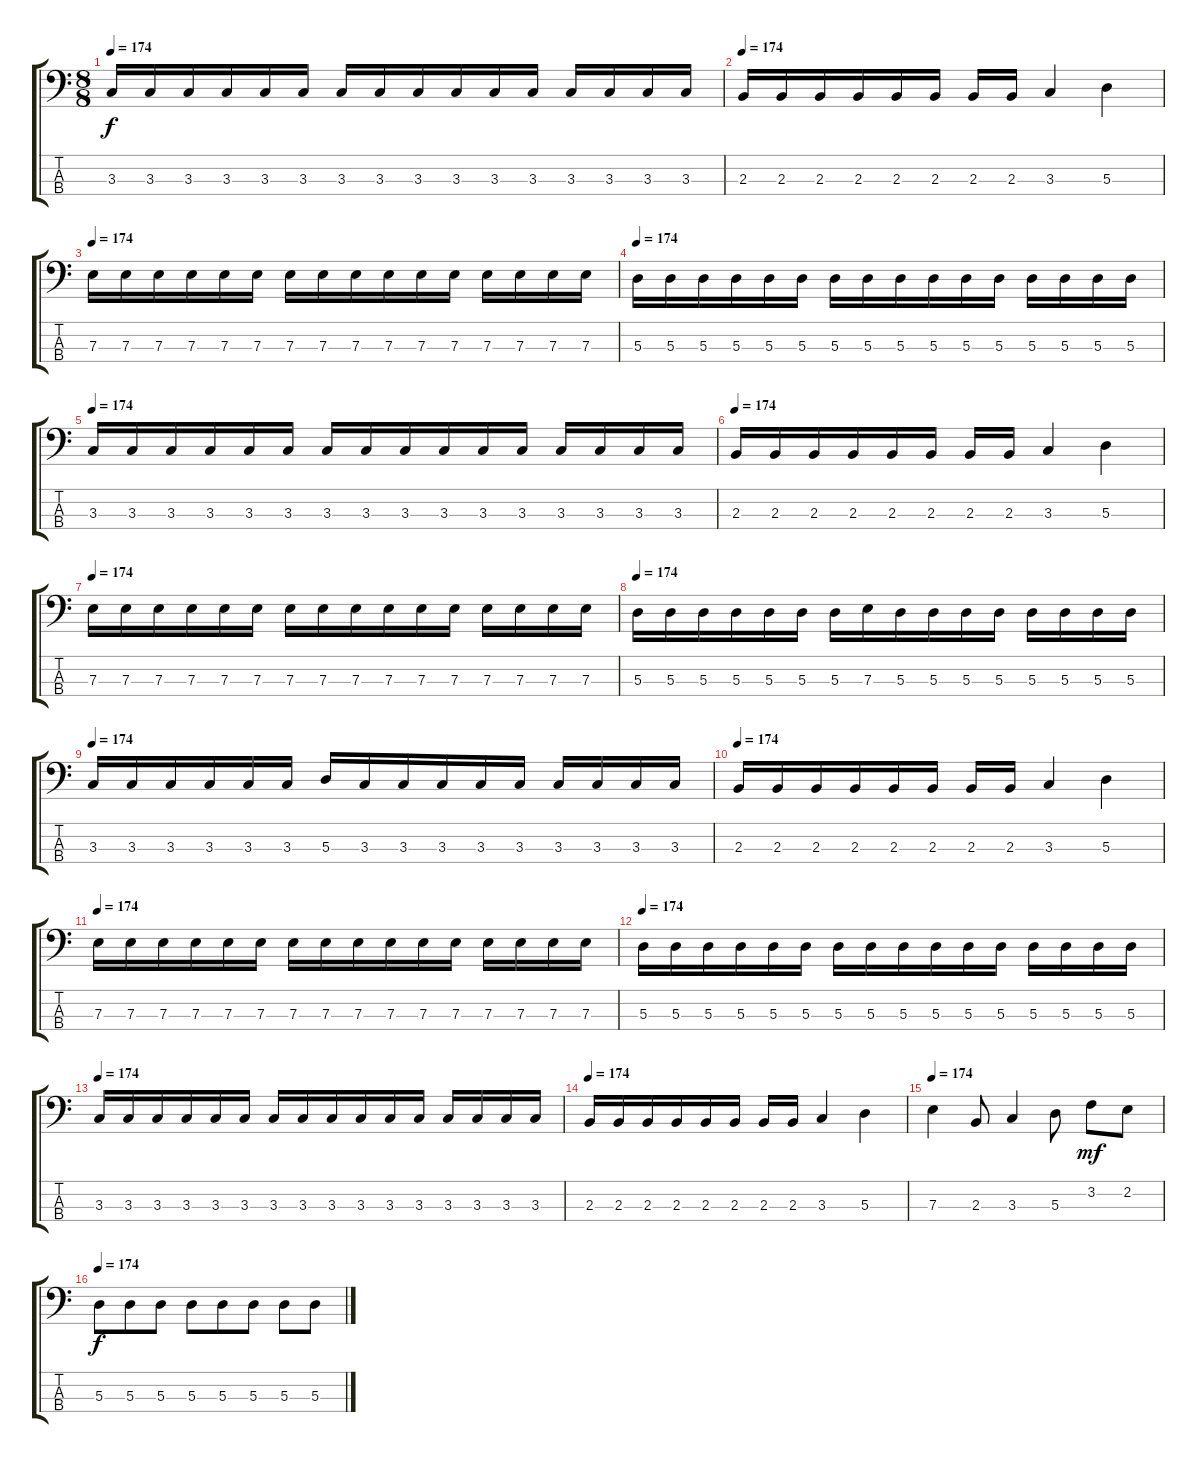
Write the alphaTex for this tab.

\track "" {instrument electricbassfinger}
\staff {score tabs}
\tuning (G2 D2 A1 E1) {hide}
\ts (8 8)
\tempo 174
\clef f4
\ks c
3.3.16{dy f} 3.3.16 3.3.16 3.3.16 3.3.16 3.3.16 3.3.16 3.3.16 3.3.16 3.3.16 3.3.16 3.3.16 3.3.16 3.3.16 3.3.16 3.3.16 |
\tempo 174
2.3.16 2.3.16 2.3.16 2.3.16 2.3.16 2.3.16 2.3.16 2.3.16 3.3.4 5.3.4 |
\tempo 174
7.3.16 7.3.16 7.3.16 7.3.16 7.3.16 7.3.16 7.3.16 7.3.16 7.3.16 7.3.16 7.3.16 7.3.16 7.3.16 7.3.16 7.3.16 7.3.16 |
\tempo 174
5.3.16 5.3.16 5.3.16 5.3.16 5.3.16 5.3.16 5.3.16 5.3.16 5.3.16 5.3.16 5.3.16 5.3.16 5.3.16 5.3.16 5.3.16 5.3.16 |
\tempo 174
3.3.16 3.3.16 3.3.16 3.3.16 3.3.16 3.3.16 3.3.16 3.3.16 3.3.16 3.3.16 3.3.16 3.3.16 3.3.16 3.3.16 3.3.16 3.3.16 |
\tempo 174
2.3.16 2.3.16 2.3.16 2.3.16 2.3.16 2.3.16 2.3.16 2.3.16 3.3.4 5.3.4 |
\tempo 174
7.3.16 7.3.16 7.3.16 7.3.16 7.3.16 7.3.16 7.3.16 7.3.16 7.3.16 7.3.16 7.3.16 7.3.16 7.3.16 7.3.16 7.3.16 7.3.16 |
\tempo 174
5.3.16 5.3.16 5.3.16 5.3.16 5.3.16 5.3.16 5.3.16 7.3.16 5.3.16 5.3.16 5.3.16 5.3.16 5.3.16 5.3.16 5.3.16 5.3.16 |
\tempo 174
3.3.16 3.3.16 3.3.16 3.3.16 3.3.16 3.3.16 5.3.16 3.3.16 3.3.16 3.3.16 3.3.16 3.3.16 3.3.16 3.3.16 3.3.16 3.3.16 |
\tempo 174
2.3.16 2.3.16 2.3.16 2.3.16 2.3.16 2.3.16 2.3.16 2.3.16 3.3.4 5.3.4 |
\tempo 174
7.3.16 7.3.16 7.3.16 7.3.16 7.3.16 7.3.16 7.3.16 7.3.16 7.3.16 7.3.16 7.3.16 7.3.16 7.3.16 7.3.16 7.3.16 7.3.16 |
\tempo 174
5.3.16 5.3.16 5.3.16 5.3.16 5.3.16 5.3.16 5.3.16 5.3.16 5.3.16 5.3.16 5.3.16 5.3.16 5.3.16 5.3.16 5.3.16 5.3.16 |
\tempo 174
3.3.16 3.3.16 3.3.16 3.3.16 3.3.16 3.3.16 3.3.16 3.3.16 3.3.16 3.3.16 3.3.16 3.3.16 3.3.16 3.3.16 3.3.16 3.3.16 |
\tempo 174
2.3.16 2.3.16 2.3.16 2.3.16 2.3.16 2.3.16 2.3.16 2.3.16 3.3.4 5.3.4 |
\tempo 174
7.3.4 2.3.8 3.3.4 5.3.8 3.2.8{dy mf} 2.2.8 |
\tempo 174
5.3.8{dy f} 5.3.8 5.3.8 5.3.8 5.3.8 5.3.8 5.3.8 5.3.8
